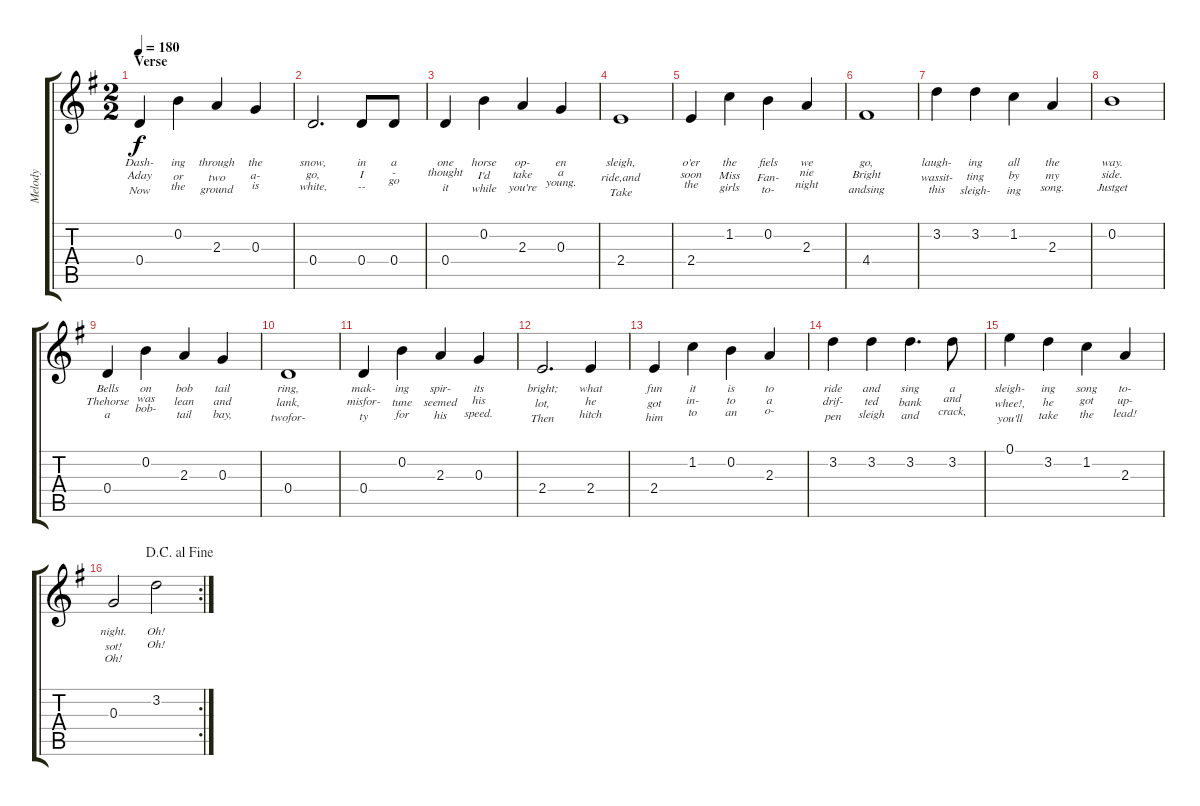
\track ("Melody" "Melody") {instrument acousticguitarsteel}
\staff {score tabs}
\tuning (E4 B3 G3 D3 A2 E2) {hide}
\ts (2 2)
\section ("" "Verse")
\tempo 180
\clef g2
\ks g
0.4.4{lyrics (0 "Dash-") lyrics (1 "Aday") lyrics (2 "Now") lyrics (3 "") lyrics (4 "") dy f} 0.2.4{lyrics (0 "ing") lyrics (1 "or") lyrics (2 "the") lyrics (3 "") lyrics (4 "")} 2.3.4{lyrics (0 "through") lyrics (1 "two") lyrics (2 "ground") lyrics (3 "") lyrics (4 "")} 0.3.4{lyrics (0 "the") lyrics (1 "a-") lyrics (2 "is") lyrics (3 "") lyrics (4 "")} |
0.4.2{d lyrics (0 "snow,") lyrics (1 "go,") lyrics (2 "white,") lyrics (3 "") lyrics (4 "")} 0.4.8{lyrics (0 "in") lyrics (1 "I") lyrics (2 "--") lyrics (3 "") lyrics (4 "")} 0.4.8{lyrics (0 "a") lyrics (1 "-") lyrics (2 "go") lyrics (3 "") lyrics (4 "")} |
0.4.4{lyrics (0 "one") lyrics (1 "thought") lyrics (2 "it") lyrics (3 "") lyrics (4 "")} 0.2.4{lyrics (0 "horse") lyrics (1 "I'd") lyrics (2 "while") lyrics (3 "") lyrics (4 "")} 2.3.4{lyrics (0 "op-") lyrics (1 "take") lyrics (2 "you're") lyrics (3 "") lyrics (4 "")} 0.3.4{lyrics (0 "en") lyrics (1 "a") lyrics (2 "young.") lyrics (3 "") lyrics (4 "")} |
2.4.1{lyrics (0 "sleigh,") lyrics (1 "ride,and") lyrics (2 "Take") lyrics (3 "") lyrics (4 "")} |
2.4.4{lyrics (0 "o'er") lyrics (1 "soon") lyrics (2 "the") lyrics (3 "") lyrics (4 "")} 1.2.4{lyrics (0 "the") lyrics (1 "Miss") lyrics (2 "girls") lyrics (3 "") lyrics (4 "")} 0.2.4{lyrics (0 "fiels") lyrics (1 "Fan-") lyrics (2 "to-") lyrics (3 "") lyrics (4 "")} 2.3.4{lyrics (0 "we") lyrics (1 "nie") lyrics (2 "night") lyrics (3 "") lyrics (4 "")} |
4.4.1{lyrics (0 "go,") lyrics (1 "Bright") lyrics (2 "andsing") lyrics (3 "") lyrics (4 "")} |
3.2.4{lyrics (0 "laugh-") lyrics (1 "wassit-") lyrics (2 "this") lyrics (3 "") lyrics (4 "")} 3.2.4{lyrics (0 "ing") lyrics (1 "ting") lyrics (2 "sleigh-") lyrics (3 "") lyrics (4 "")} 1.2.4{lyrics (0 "all") lyrics (1 "by") lyrics (2 "ing") lyrics (3 "") lyrics (4 "")} 2.3.4{lyrics (0 "the") lyrics (1 "my") lyrics (2 "song.") lyrics (3 "") lyrics (4 "")} |
0.2.1{lyrics (0 "way.") lyrics (1 "side.") lyrics (2 "Justget") lyrics (3 "") lyrics (4 "")} |
0.4.4{lyrics (0 "Bells") lyrics (1 "Thehorse") lyrics (2 "a") lyrics (3 "") lyrics (4 "")} 0.2.4{lyrics (0 "on") lyrics (1 "was") lyrics (2 "bob-") lyrics (3 "") lyrics (4 "")} 2.3.4{lyrics (0 "bob") lyrics (1 "lean") lyrics (2 "tail") lyrics (3 "") lyrics (4 "")} 0.3.4{lyrics (0 "tail") lyrics (1 "and") lyrics (2 "bay,") lyrics (3 "") lyrics (4 "")} |
0.4.1{lyrics (0 "ring,") lyrics (1 "lank,") lyrics (2 "twofor-") lyrics (3 "") lyrics (4 "")} |
0.4.4{lyrics (0 "mak-") lyrics (1 "misfor-") lyrics (2 "ty") lyrics (3 "") lyrics (4 "")} 0.2.4{lyrics (0 "ing") lyrics (1 "tune") lyrics (2 "for") lyrics (3 "") lyrics (4 "")} 2.3.4{lyrics (0 "spir-") lyrics (1 "seemed") lyrics (2 "his") lyrics (3 "") lyrics (4 "")} 0.3.4{lyrics (0 "its") lyrics (1 "his") lyrics (2 "speed.") lyrics (3 "") lyrics (4 "")} |
2.4.2{d lyrics (0 "bright;") lyrics (1 "lot,") lyrics (2 "Then") lyrics (3 "") lyrics (4 "")} 2.4.4{lyrics (0 "what") lyrics (1 "he") lyrics (2 "hitch") lyrics (3 "") lyrics (4 "")} |
2.4.4{lyrics (0 "fun") lyrics (1 "got") lyrics (2 "him") lyrics (3 "") lyrics (4 "")} 1.2.4{lyrics (0 "it") lyrics (1 "in-") lyrics (2 "to") lyrics (3 "") lyrics (4 "")} 0.2.4{lyrics (0 "is") lyrics (1 "to") lyrics (2 "an") lyrics (3 "") lyrics (4 "")} 2.3.4{lyrics (0 "to") lyrics (1 "a") lyrics (2 "o-") lyrics (3 "") lyrics (4 "")} |
3.2.4{lyrics (0 "ride") lyrics (1 "drif-") lyrics (2 "pen") lyrics (3 "") lyrics (4 "")} 3.2.4{lyrics (0 "and") lyrics (1 "ted") lyrics (2 "sleigh") lyrics (3 "") lyrics (4 "")} 3.2.4{d lyrics (0 "sing") lyrics (1 "bank") lyrics (2 "and") lyrics (3 "") lyrics (4 "")} 3.2.8{lyrics (0 "a") lyrics (1 "and") lyrics (2 "crack,") lyrics (3 "") lyrics (4 "")} |
0.1.4{lyrics (0 "sleigh-") lyrics (1 "whee!,") lyrics (2 "you'll") lyrics (3 "") lyrics (4 "")} 3.2.4{lyrics (0 "ing") lyrics (1 "he") lyrics (2 "take") lyrics (3 "") lyrics (4 "")} 1.2.4{lyrics (0 "song") lyrics (1 "got") lyrics (2 "the") lyrics (3 "") lyrics (4 "")} 2.3.4{lyrics (0 "to-") lyrics (1 "up-") lyrics (2 "lead!") lyrics (3 "") lyrics (4 "")} |
\rc 2
\jump dacapoalfine
0.3.2{lyrics (0 "night.") lyrics (1 "sot!") lyrics (2 "Oh!") lyrics (3 "") lyrics (4 "")} 3.2.2{lyrics (0 "Oh!") lyrics (1 "Oh!") lyrics (2 "") lyrics (3 "") lyrics (4 "")}
